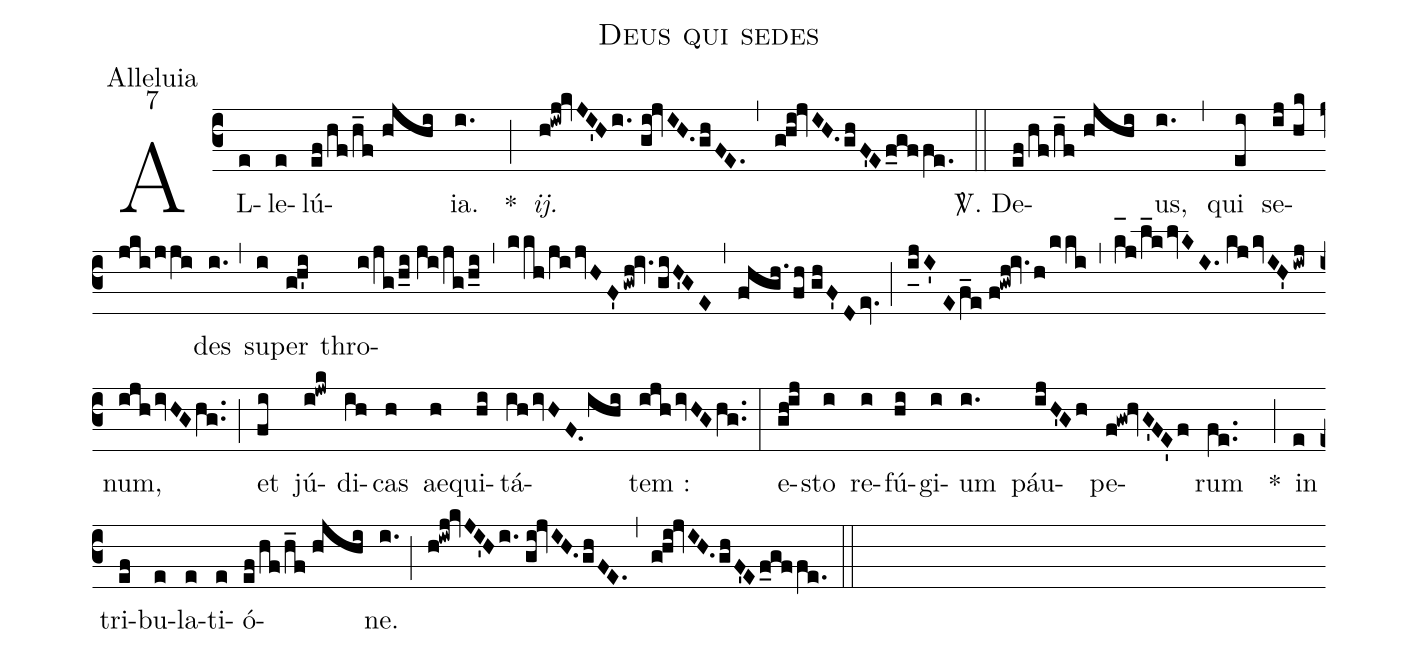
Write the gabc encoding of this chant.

name:Deus qui sedes;
office-part:Alleluia;
mode:7;
%%
(c3) AL(e)le(e)lú(ef/hf/h_f//hjhi){ia}.(i.) <clear>*(;) {<i>ij.</i>}(h!iwj!kvJI'Hi.//gi!jvIH.ghFE.) (,) (ghi!jvIH.ghF'Ef_gffe.) (::) <sp>V/</sp>. De(ef/hf/h_f//hjhi)us,(i.) (,) qui(ei) se(ij//hk/jki/jji)des(i.) (,) su(i)per(gh'i) thro(i/jg/h_i//ji/jg/h_i)(,)(kkh/jijvHF'gwh!iv.giH'GE)(,)(fhgh./fh//ghF'Dev.)(;)(i_[uh:l]jI'//Ef_e//f!gwh!iv.h/kki)(,)([oh:{]k_j/l_[oh:}]klvKI.//kjkvIH'iwj)num,(ijhivHGhg..) (;) et(fi) jú(i!jwk)di(ih)cas(h) ae(h)qui(hi)tá(ihivHF.ihi)tem :(ijhivHGhg..) (:) e(gh!ij)sto(i) re(i)fú(hi)gi(i)um(i.) páu(ijH'Gh)pe(f!gw!hvG'FE'f)rum(fe..) <clear>*(;) in(e) tri(ef)bu(e)la(e)ti(e)ó(ef/hf/h_f//hjhi)ne.(i.) (;) (h!iwj!kvJI'Hi.//gi!jvIH.ghFE.) (,) (ghi!jvIH.ghF'Ef_gffe.) (::)
